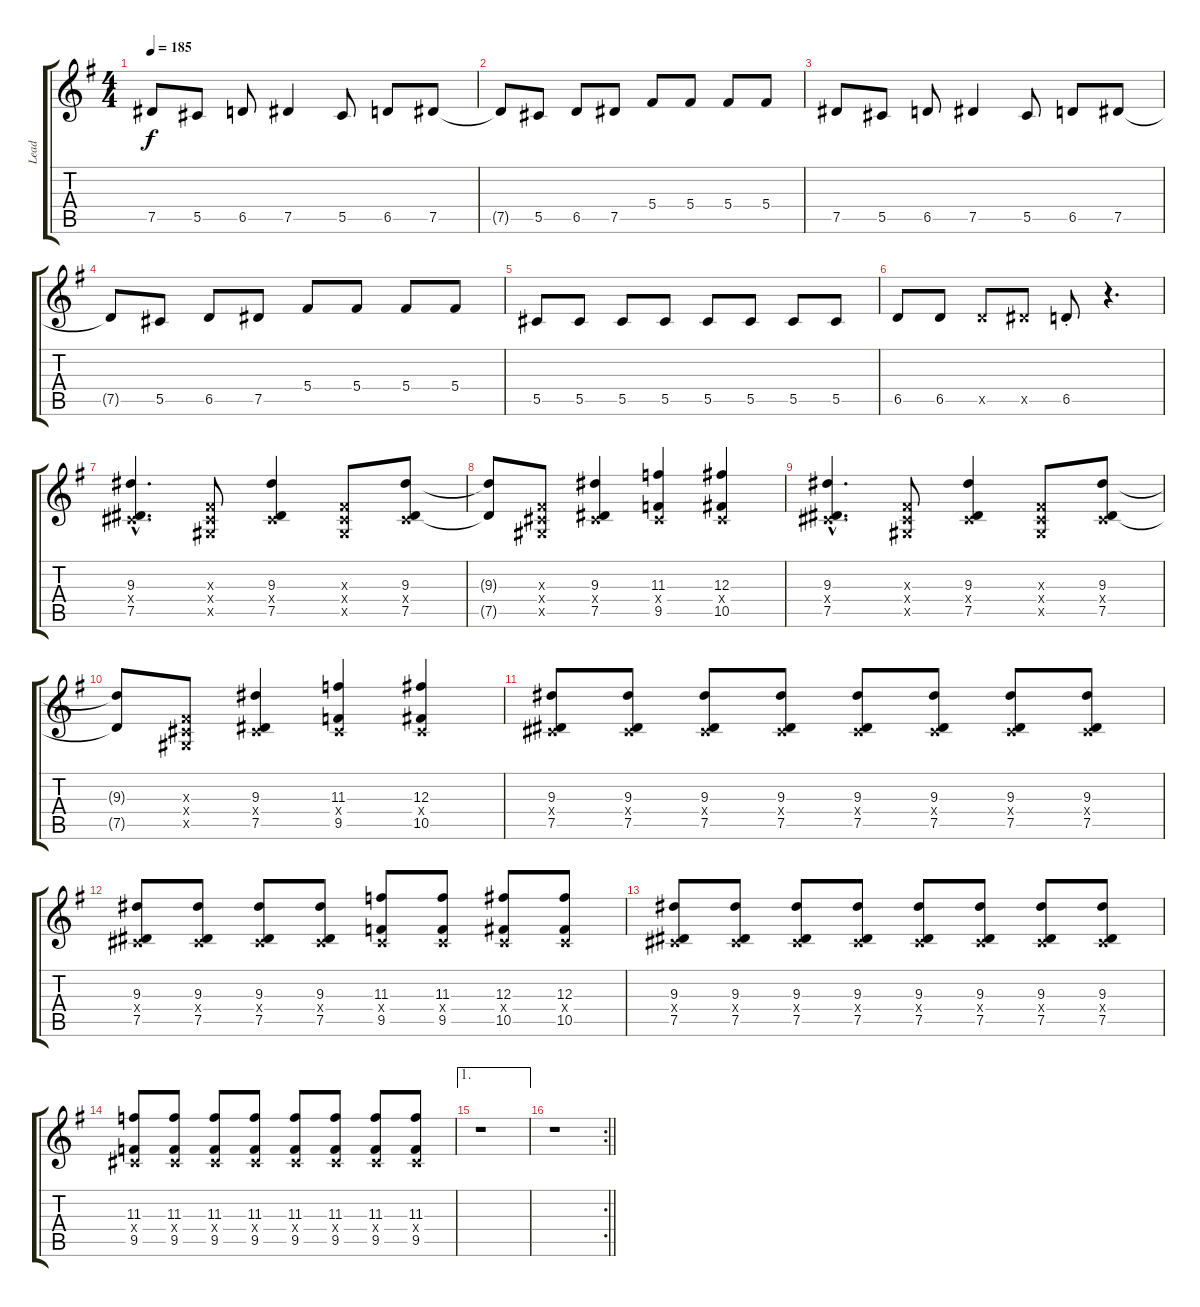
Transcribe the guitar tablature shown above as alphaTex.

\track ("Lead" "Lead") {instrument distortionguitar}
\staff {score tabs}
\tuning (Eb4 Bb3 Gb3 Db3 Ab2 Eb2) {hide}
\ts (4 4)
\tempo 185
\clef g2
\ks eminor
7.5.8{dy f} 5.5.8 6.5.8 7.5.4 5.5.8 6.5.8 7.5.8 |
7.5{t}.8 5.5.8 6.5.8 7.5.8 5.4.8 5.4.8 5.4.8 5.4.8 |
7.5.8 5.5.8 6.5.8 7.5.4 5.5.8 6.5.8 7.5.8 |
7.5{t}.8 5.5.8 6.5.8 7.5.8 5.4.8 5.4.8 5.4.8 5.4.8 |
5.5.8 5.5.8 5.5.8 5.5.8 5.5.8 5.5.8 5.5.8 5.5.8 |
6.5.8 6.5.8 6.5{x}.8 7.5{x}.8 6.5{st}.8 r.4{d} |
(9.3{hac} 0.4{hac x} 7.5{hac}).4{d} (0.3{x} 0.4{x} 0.5{x}).8 (9.3 0.4{x} 7.5).4 (0.3{x} 0.4{x} 0.5{x}).8 (9.3 0.4{x} 7.5).8 |
(9.3{t} 7.5{t}).8 (0.3{x} 0.4{x} 0.5{x}).8 (9.3 0.4{x} 7.5).4 (11.3 0.4{x} 9.5).4 (12.3 0.4{x} 10.5).4 |
(9.3{hac} 0.4{hac x} 7.5{hac}).4{d} (0.3{x} 0.4{x} 0.5{x}).8 (9.3 0.4{x} 7.5).4 (0.3{x} 0.4{x} 0.5{x}).8 (9.3 0.4{x} 7.5).8 |
(9.3{t} 7.5{t}).8 (0.3{x} 0.4{x} 0.5{x}).8 (9.3 0.4{x} 7.5).4 (11.3 0.4{x} 9.5).4 (12.3 0.4{x} 10.5).4 |
(9.3 0.4{x} 7.5).8 (9.3 0.4{x} 7.5).8 (9.3 0.4{x} 7.5).8 (9.3 0.4{x} 7.5).8 (9.3 0.4{x} 7.5).8 (9.3 0.4{x} 7.5).8 (9.3 0.4{x} 7.5).8 (9.3 0.4{x} 7.5).8 |
(9.3 0.4{x} 7.5).8 (9.3 0.4{x} 7.5).8 (9.3 0.4{x} 7.5).8 (9.3 0.4{x} 7.5).8 (11.3 0.4{x} 9.5).8 (11.3 0.4{x} 9.5).8 (12.3 0.4{x} 10.5).8 (12.3 0.4{x} 10.5).8 |
(9.3 0.4{x} 7.5).8 (9.3 0.4{x} 7.5).8 (9.3 0.4{x} 7.5).8 (9.3 0.4{x} 7.5).8 (9.3 0.4{x} 7.5).8 (9.3 0.4{x} 7.5).8 (9.3 0.4{x} 7.5).8 (9.3 0.4{x} 7.5).8 |
(11.3 0.4{x} 9.5).8 (11.3 0.4{x} 9.5).8 (11.3 0.4{x} 9.5).8 (11.3 0.4{x} 9.5).8 (11.3 0.4{x} 9.5).8 (11.3 0.4{x} 9.5).8 (11.3 0.4{x} 9.5).8 (11.3 0.4{x} 9.5).8 |
\ae 1
r.1 |
\rc 2
\barLineRight lightlight
r.1
